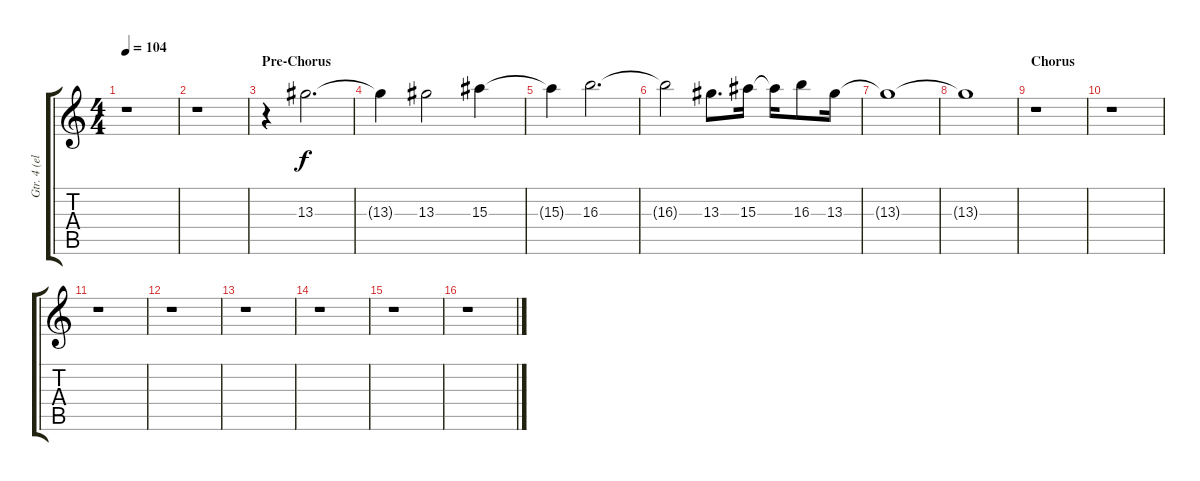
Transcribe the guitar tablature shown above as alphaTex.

\track ("Gtr. 4 (elec.)" "Gtr. 4 (el") {instrument distortionguitar}
\staff {score tabs}
\tuning (E4 B3 G3 D3 A2 E2) {hide}
\ts (4 4)
\tempo 104
\clef g2
\ks c
r.1{dy f} |
r.1 |
\section ("" "Pre-Chorus")
r.4 13.3.2{d} |
13.3{t}.4 13.3.2 15.3.4 |
15.3{t}.4 16.3.2{d} |
16.3{t}.2 13.3.8{d} 15.3.16 15.3{t}.16 16.3.8 13.3.16 |
13.3{t}.1 |
13.3{t}.1 |
\section ("" "Chorus")
r.1 |
r.1 |
r.1 |
r.1 |
r.1 |
r.1 |
r.1 |
r.1
